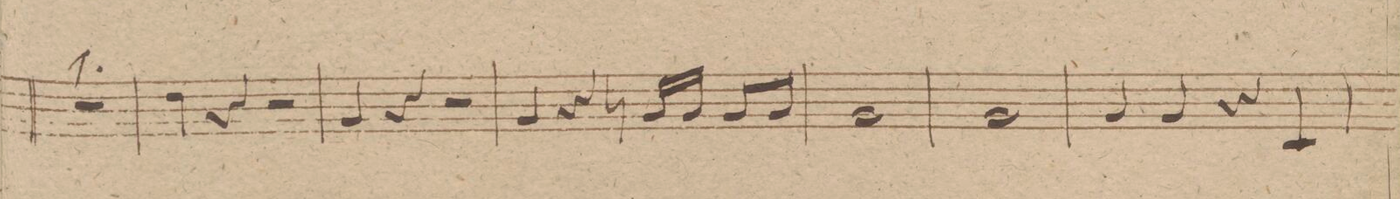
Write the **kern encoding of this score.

**kern	**dynam
*I"Corno 2do in A.	*
*clefG2	*
*k[f#c#g#]	*
*met(c)	*
*M4/4	*
1r	.
=35	=35
4b\	.
4r	.
2r	.
=36	=36
4e/	.
4r	.
2r	.
=37	=37
4e/	.
4r	.
8r	.
16e/LL	.
16e/JJ	.
8e/L	.
8e/J	.
=38	=38
1e/	.
=39	=39
1e/	.
=40	=40
4e/	.
4e/	.
4r	.
4A/	.
=41	=41
*-	*-
